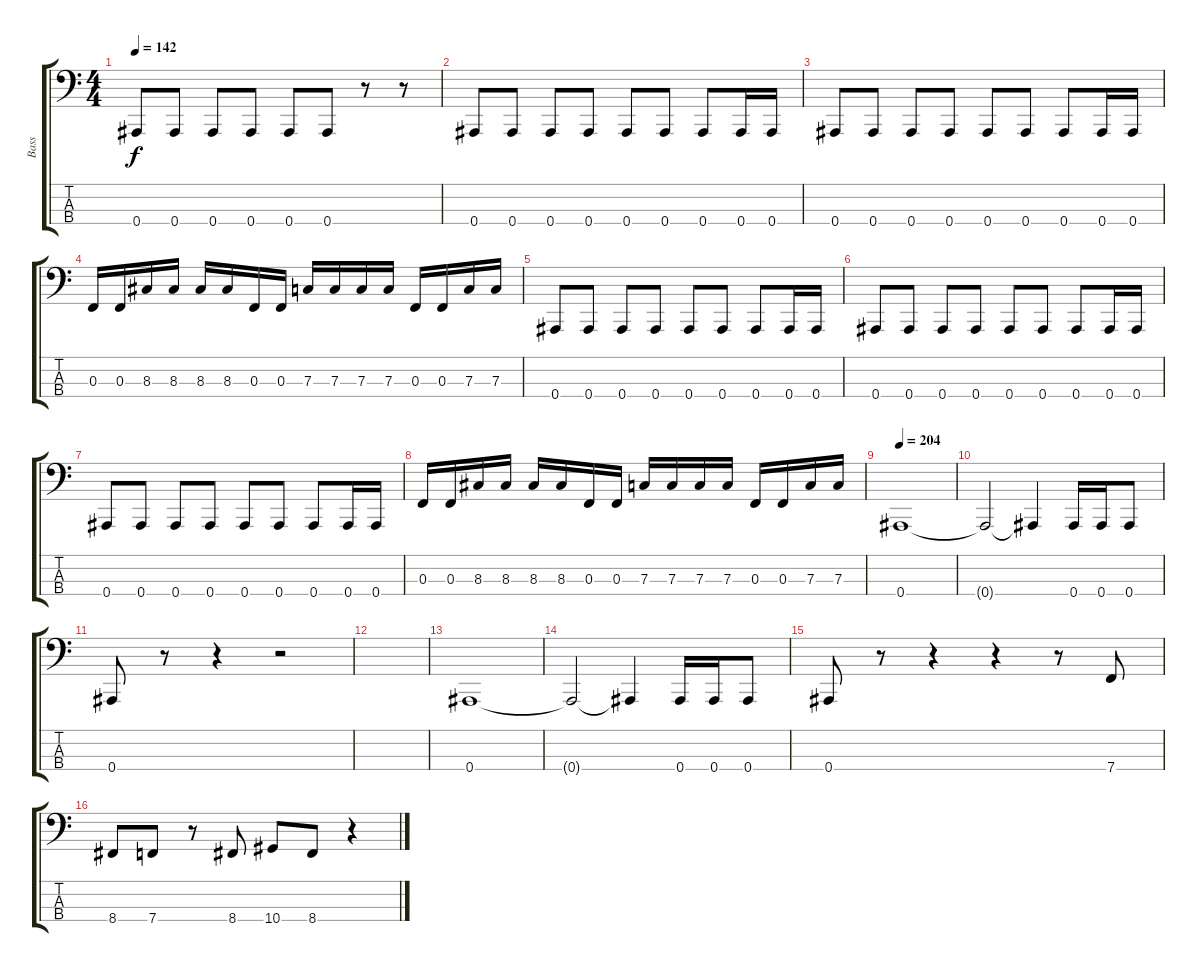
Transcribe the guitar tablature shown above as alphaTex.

\track ("Bass" "Bass") {instrument electricbassfinger}
\staff {score tabs}
\tuning (Eb2 Bb1 F1 Bb0) {hide}
\ts (4 4)
\tempo 142
\clef f4
\ks c
0.4.8{dy f} 0.4.8 0.4.8 0.4.8 0.4.8 0.4.8 r.8 r.8 |
0.4.8 0.4.8 0.4.8 0.4.8 0.4.8 0.4.8 0.4.8 0.4.16 0.4.16 |
0.4.8 0.4.8 0.4.8 0.4.8 0.4.8 0.4.8 0.4.8 0.4.16 0.4.16 |
0.3.16 0.3.16 8.3.16 8.3.16 8.3.16 8.3.16 0.3.16 0.3.16 7.3.16 7.3.16 7.3.16 7.3.16 0.3.16 0.3.16 7.3.16 7.3.16 |
0.4.8 0.4.8 0.4.8 0.4.8 0.4.8 0.4.8 0.4.8 0.4.16 0.4.16 |
0.4.8 0.4.8 0.4.8 0.4.8 0.4.8 0.4.8 0.4.8 0.4.16 0.4.16 |
0.4.8 0.4.8 0.4.8 0.4.8 0.4.8 0.4.8 0.4.8 0.4.16 0.4.16 |
0.3.16 0.3.16 8.3.16 8.3.16 8.3.16 8.3.16 0.3.16 0.3.16 7.3.16 7.3.16 7.3.16 7.3.16 0.3.16 0.3.16 7.3.16 7.3.16 |
\tempo 204
0.4.1 |
0.4{t}.2 0.4{t}.4 0.4.16 0.4.16 0.4.8 |
0.4.8 r.8 r.4 r.2 |
|
0.4.1 |
0.4{t}.2 0.4{t}.4 0.4.16 0.4.16 0.4.8 |
0.4.8 r.8 r.4 r.4 r.8 7.4.8 |
8.4.8 7.4.8 r.8 8.4.8 10.4.8 8.4.8 r.4
